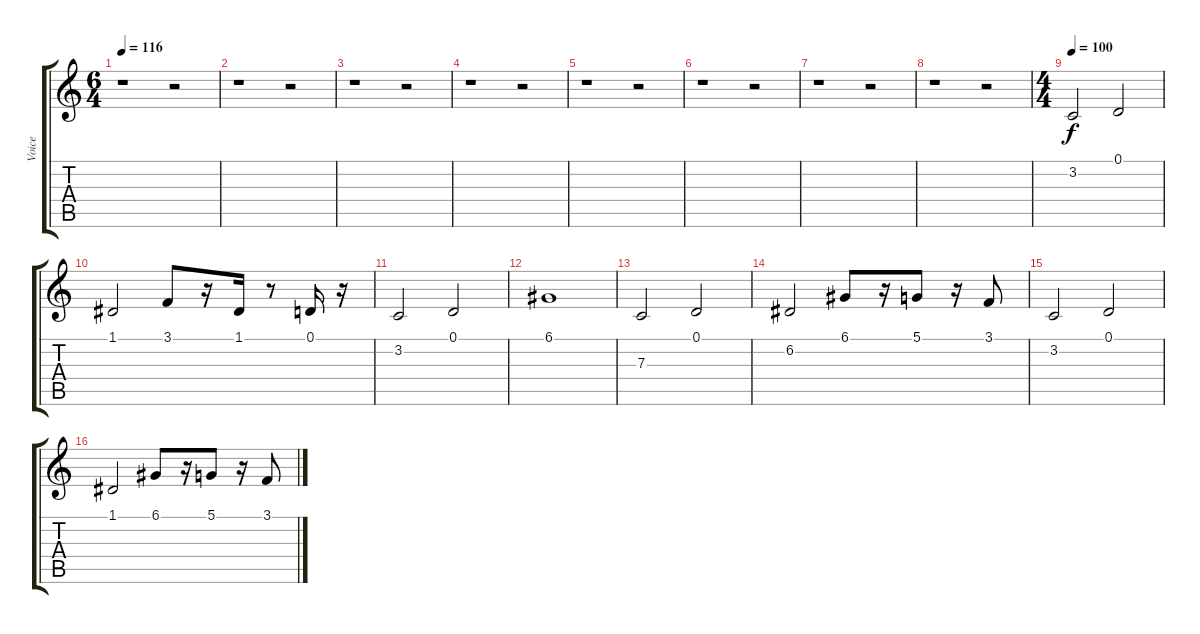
\track ("Voice" "Voice") {instrument synthvoice}
\staff {score tabs}
\tuning (D4 A3 F3 C3 G2 D2) {hide}
\ts (6 4)
\tempo 116
\clef g2
\ks c
r.1{dy f} r.2 |
r.1 r.2 |
r.1 r.2 |
r.1 r.2 |
r.1 r.2 |
r.1 r.2 |
r.1 r.2 |
r.1 r.2 |
\ts (4 4)
\tempo 100
3.2.2 0.1.2 |
1.1.2 3.1.8 r.16 1.1.16 r.8 0.1.16 r.16 |
3.2.2 0.1.2 |
6.1.1 |
7.3.2 0.1.2 |
6.2.2 6.1.8 r.16 5.1.8 r.16 3.1.8 |
3.2.2 0.1.2 |
1.1.2 6.1.8 r.16 5.1.8 r.16 3.1.8
